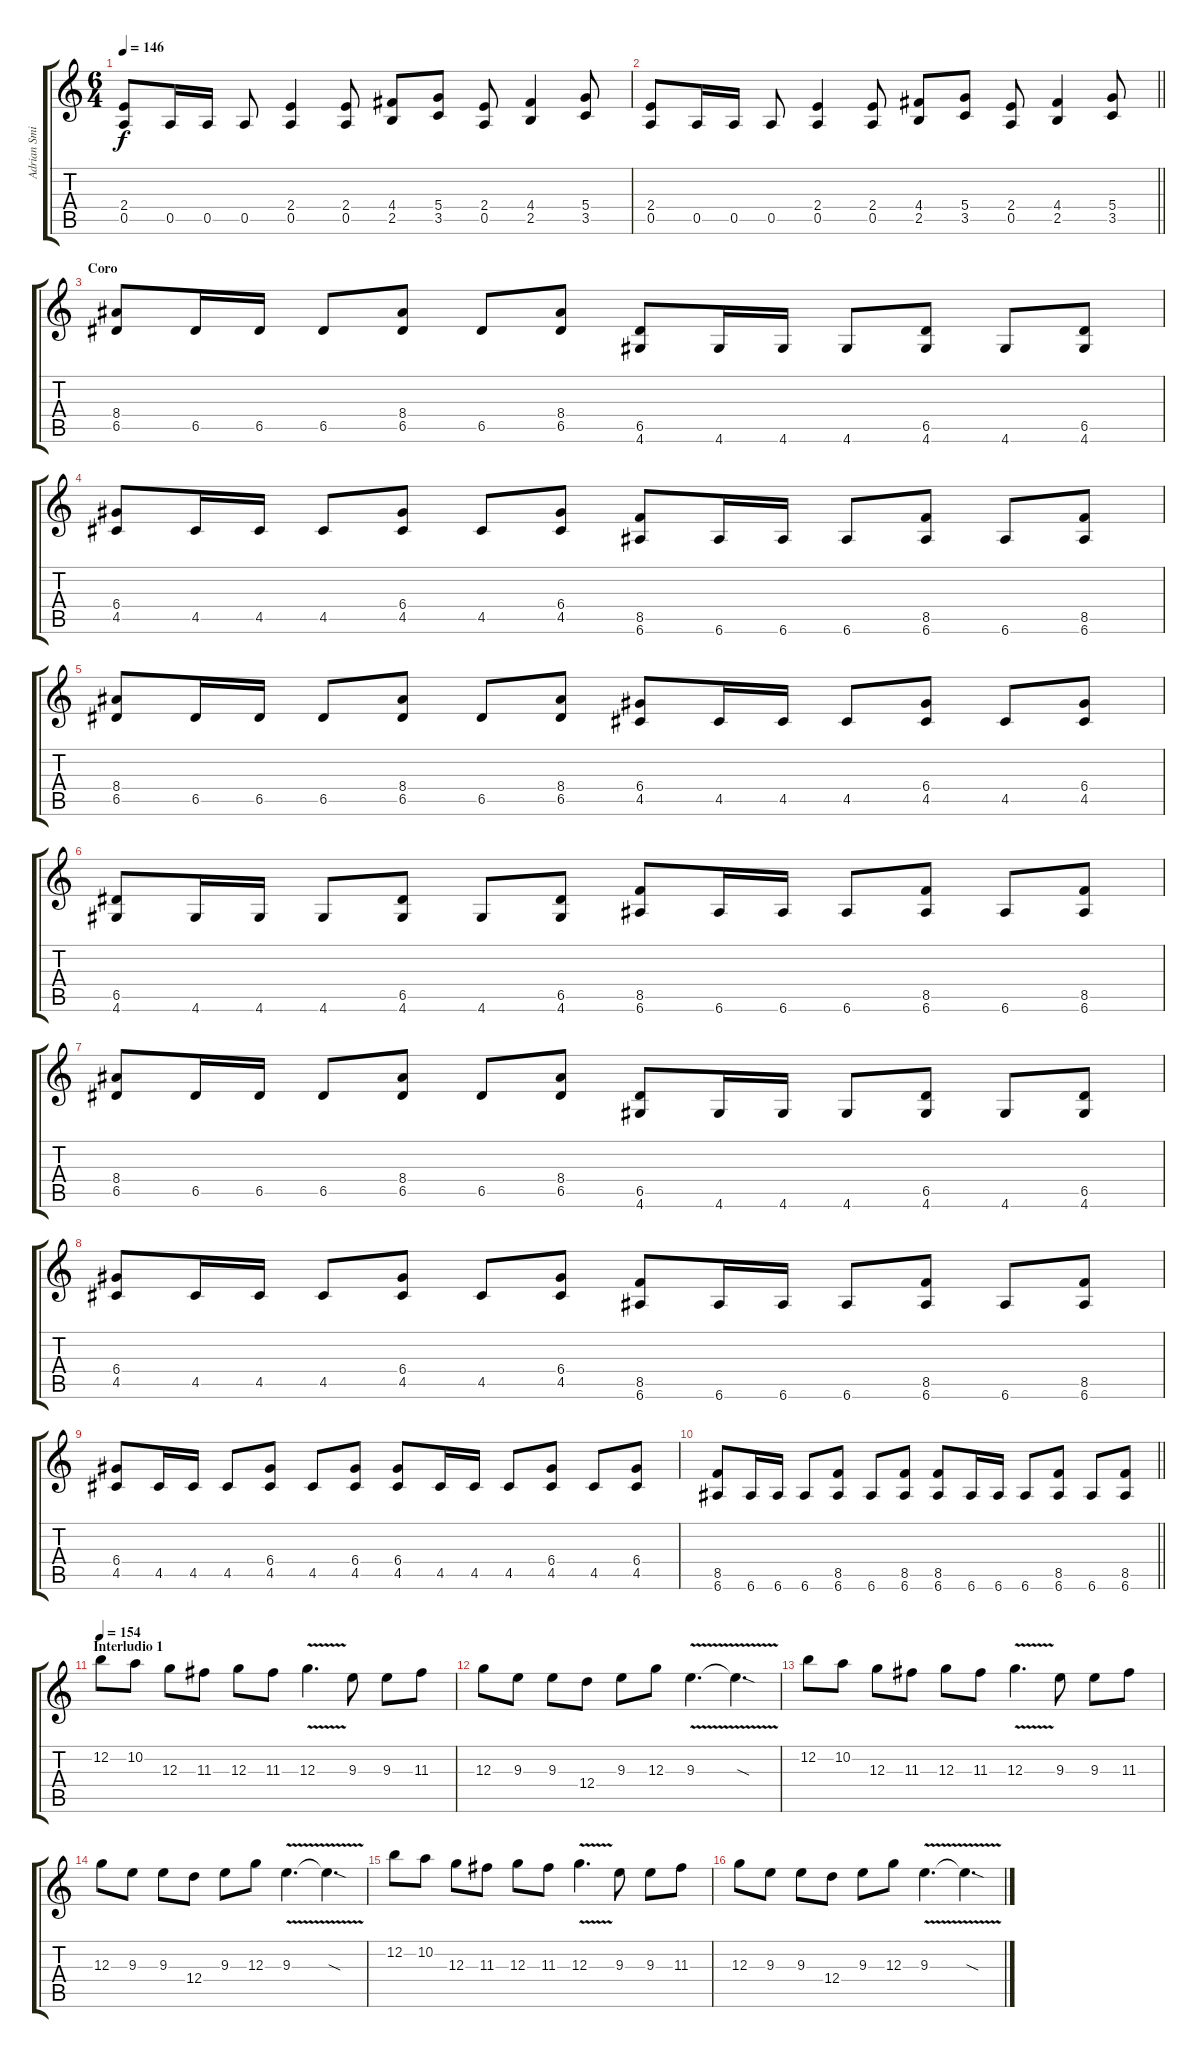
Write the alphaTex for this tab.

\track ("Adrian Smith" "Adrian Smi") {instrument overdrivenguitar}
\staff {score tabs}
\tuning (E4 B3 G3 D3 A2 E2) {hide}
\ts (6 4)
\tempo 146
\clef g2
\ks c
(2.4 0.5).8{dy f} 0.5.16 0.5.16 0.5.8 (2.4 0.5).4 (2.4 0.5).8 (4.4 2.5).8 (5.4 3.5).8 (2.4 0.5).8 (4.4 2.5).4 (5.4 3.5).8 |
\barLineRight lightlight
(2.4 0.5).8 0.5.16 0.5.16 0.5.8 (2.4 0.5).4 (2.4 0.5).8 (4.4 2.5).8 (5.4 3.5).8 (2.4 0.5).8 (4.4 2.5).4 (5.4 3.5).8 |
\section ("" "Coro")
(8.4 6.5).8 6.5.16 6.5.16 6.5.8 (8.4 6.5).8 6.5.8 (8.4 6.5).8 (6.5 4.6).8 4.6.16 4.6.16 4.6.8 (6.5 4.6).8 4.6.8 (6.5 4.6).8 |
(6.4 4.5).8 4.5.16 4.5.16 4.5.8 (6.4 4.5).8 4.5.8 (6.4 4.5).8 (8.5 6.6).8 6.6.16 6.6.16 6.6.8 (8.5 6.6).8 6.6.8 (8.5 6.6).8 |
(8.4 6.5).8 6.5.16 6.5.16 6.5.8 (8.4 6.5).8 6.5.8 (8.4 6.5).8 (6.4 4.5).8 4.5.16 4.5.16 4.5.8 (6.4 4.5).8 4.5.8 (6.4 4.5).8 |
(6.5 4.6).8 4.6.16 4.6.16 4.6.8 (6.5 4.6).8 4.6.8 (6.5 4.6).8 (8.5 6.6).8 6.6.16 6.6.16 6.6.8 (8.5 6.6).8 6.6.8 (8.5 6.6).8 |
(8.4 6.5).8 6.5.16 6.5.16 6.5.8 (8.4 6.5).8 6.5.8 (8.4 6.5).8 (6.5 4.6).8 4.6.16 4.6.16 4.6.8 (6.5 4.6).8 4.6.8 (6.5 4.6).8 |
(6.4 4.5).8 4.5.16 4.5.16 4.5.8 (6.4 4.5).8 4.5.8 (6.4 4.5).8 (8.5 6.6).8 6.6.16 6.6.16 6.6.8 (8.5 6.6).8 6.6.8 (8.5 6.6).8 |
(6.4 4.5).8 4.5.16 4.5.16 4.5.8 (6.4 4.5).8 4.5.8 (6.4 4.5).8 (6.4 4.5).8 4.5.16 4.5.16 4.5.8 (6.4 4.5).8 4.5.8 (6.4 4.5).8 |
\barLineRight lightlight
(8.5 6.6).8 6.6.16 6.6.16 6.6.8 (8.5 6.6).8 6.6.8 (8.5 6.6).8 (8.5 6.6).8 6.6.16 6.6.16 6.6.8 (8.5 6.6).8 6.6.8 (8.5 6.6).8 |
\section ("" "Interludio 1")
\tempo 154
12.2.8 10.2.8 12.3.8 11.3.8 12.3.8 11.3.8 12.3{v}.4{d} 9.3.8 9.3.8 11.3.8 |
12.3.8 9.3.8 9.3.8 12.4.8 9.3.8 12.3.8 9.3{v}.4{d} 9.3{sod t}.4{d} |
12.2.8 10.2.8 12.3.8 11.3.8 12.3.8 11.3.8 12.3{v}.4{d} 9.3.8 9.3.8 11.3.8 |
12.3.8 9.3.8 9.3.8 12.4.8 9.3.8 12.3.8 9.3{v}.4{d} 9.3{sod t}.4{d} |
12.2.8 10.2.8 12.3.8 11.3.8 12.3.8 11.3.8 12.3{v}.4{d} 9.3.8 9.3.8 11.3.8 |
12.3.8 9.3.8 9.3.8 12.4.8 9.3.8 12.3.8 9.3{v}.4{d} 9.3{sod t}.4{d}
